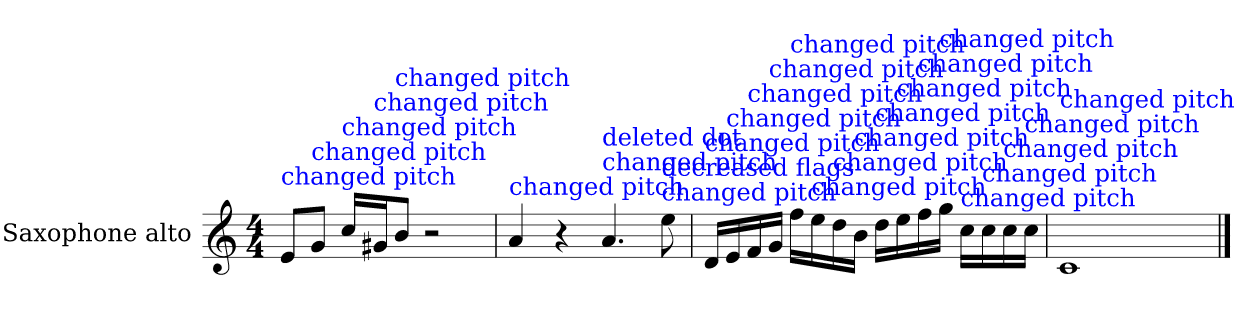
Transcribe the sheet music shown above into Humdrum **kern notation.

**kern
*part1
*staff1
*I"Saxophone alto
*I'Sax. A.
*clefG2
*ITrd5c9
*k[b-e-a-]
*M4/4
=1
!LO:TX:color=#0000FF:t=changed pitch
8Gi/L
!LO:TX:color=#0000FF:t=changed pitch
8B-i/J
!LO:TX:color=#0000FF:t=changed pitch
16e-i/LL
!LO:TX:color=#0000FF:t=changed pitch
16Bni/J
!LO:TX:color=#0000FF:t=changed pitch
8di/J
2r
=2
!LO:TX:color=#0000FF:t=changed pitch
4ci/
4r
!LO:TX:color=#0000FF:t=changed pitch
!LO:TX:color=#0000FF:t=deleted dot
4.ci/
!LO:TX:color=#0000FF:t=changed pitch
!LO:TX:color=#0000FF:t=decreased flags
8gj\
=3
!LO:TX:color=#0000FF:t=changed pitch
16Fi/LL
!LO:TX:color=#0000FF:t=changed pitch
16Gi/
!LO:TX:color=#0000FF:t=changed pitch
16A-i/
!LO:TX:color=#0000FF:t=changed pitch
16B-i/JJ
!LO:TX:color=#0000FF:t=changed pitch
16a-i\LL
!LO:TX:color=#0000FF:t=changed pitch
16gi\
!LO:TX:color=#0000FF:t=changed pitch
16fi\
!LO:TX:color=#0000FF:t=changed pitch
16di\JJ
!LO:TX:color=#0000FF:t=changed pitch
16fi\LL
!LO:TX:color=#0000FF:t=changed pitch
16gi\
!LO:TX:color=#0000FF:t=changed pitch
16a-i\
!LO:TX:color=#0000FF:t=changed pitch
16b-i\JJ
!LO:TX:color=#0000FF:t=changed pitch
16e-i\LL
!LO:TX:color=#0000FF:t=changed pitch
16e-i\
!LO:TX:color=#0000FF:t=changed pitch
16e-i\
!LO:TX:color=#0000FF:t=changed pitch
16e-i\JJ
=4
!LO:TX:color=#0000FF:t=changed pitch
1E-i
==
*-
